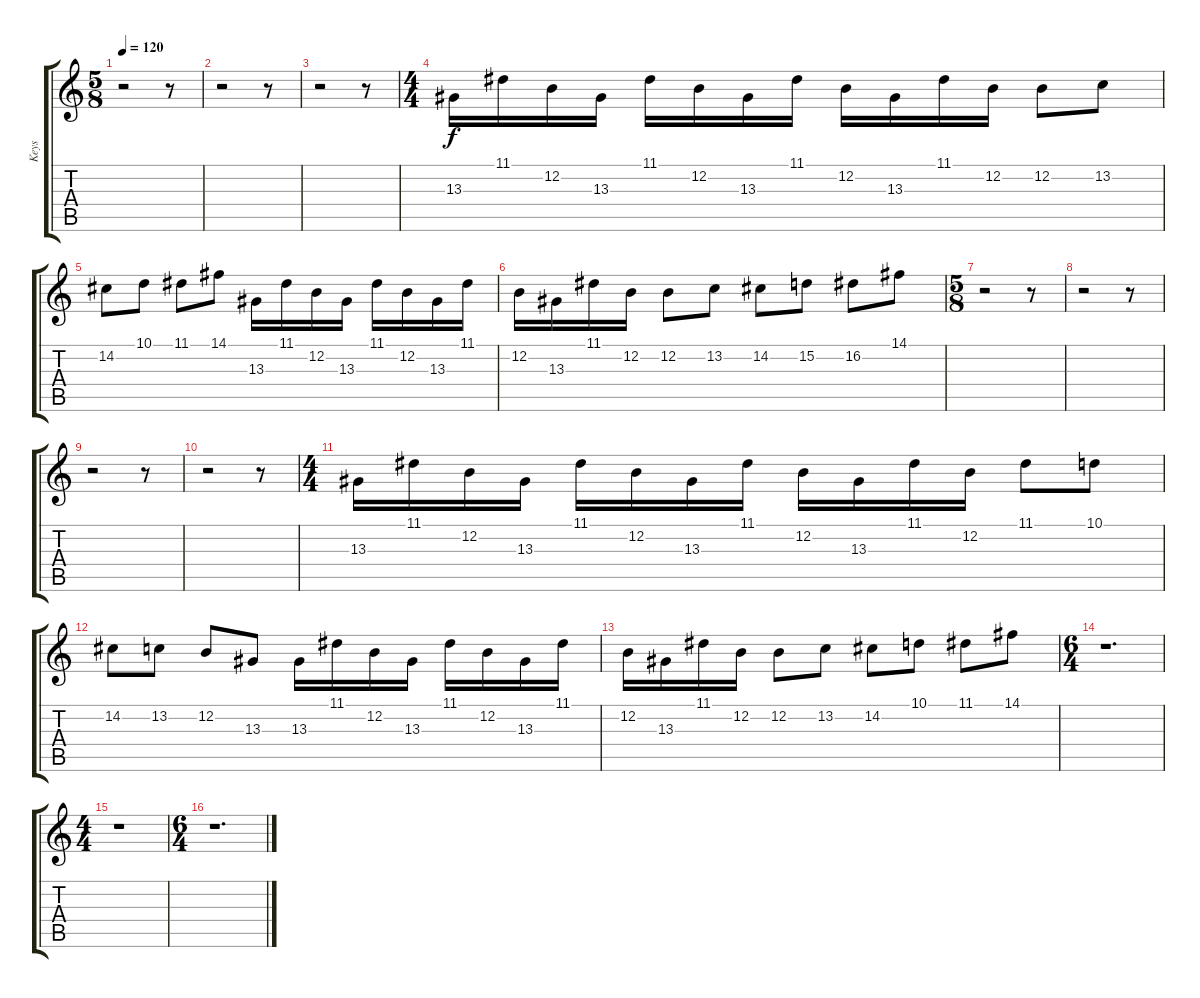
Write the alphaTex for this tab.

\track ("Keys" "Keys") {instrument percussiveorgan}
\staff {score tabs}
\tuning (E4 B3 G3 D3 A2 E2) {hide}
\ts (5 8)
\tempo 120
\clef g2
\ks c
r.2{dy f} r.8 |
r.2 r.8 |
r.2 r.8 |
\ts (4 4)
13.3.16 11.1.16 12.2.16 13.3.16 11.1.16 12.2.16 13.3.16 11.1.16 12.2.16 13.3.16 11.1.16 12.2.16 12.2.8 13.2.8 |
14.2.8 10.1.8 11.1.8 14.1.8 13.3.16 11.1.16 12.2.16 13.3.16 11.1.16 12.2.16 13.3.16 11.1.16 |
12.2.16 13.3.16 11.1.16 12.2.16 12.2.8 13.2.8 14.2.8 15.2.8 16.2.8 14.1.8 |
\ts (5 8)
r.2 r.8 |
r.2 r.8 |
r.2 r.8 |
r.2 r.8 |
\ts (4 4)
13.3.16{balance 0 instrument rockorgan} 11.1.16 12.2.16 13.3.16 11.1.16 12.2.16 13.3.16 11.1.16 12.2.16 13.3.16 11.1.16 12.2.16 11.1.8 10.1.8 |
14.2.8 13.2.8 12.2.8 13.3.8 13.3.16 11.1.16 12.2.16 13.3.16 11.1.16 12.2.16 13.3.16 11.1.16 |
12.2.16 13.3.16 11.1.16 12.2.16 12.2.8 13.2.8 14.2.8 10.1.8 11.1.8 14.1.8 |
\ts (6 4)
r.1{d} |
\ts (4 4)
r.1 |
\ts (6 4)
r.1{d}
